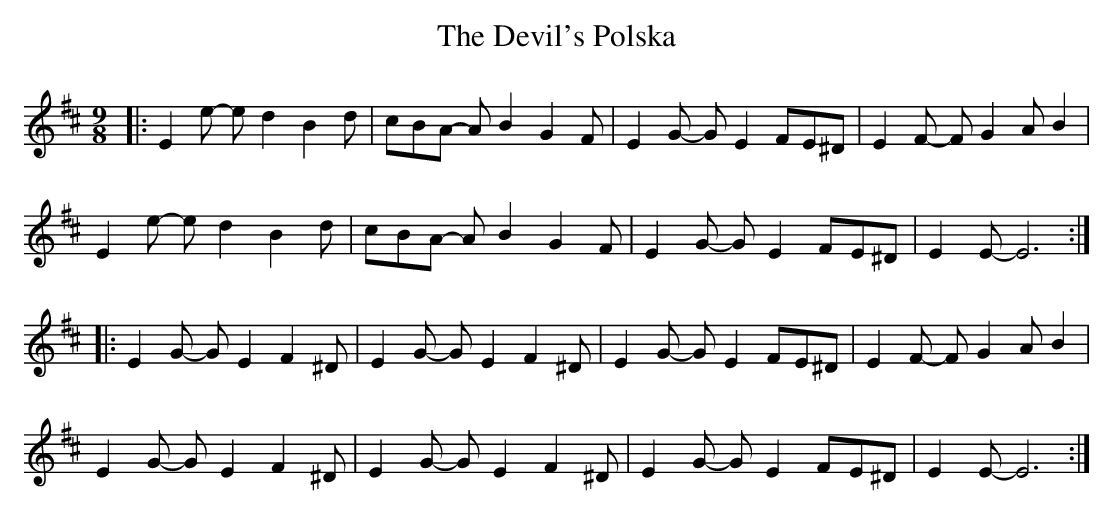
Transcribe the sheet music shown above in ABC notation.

X:1
T: The Devil's Polska
M: 3/4
L: 1/8
K: Edor
[M:9/8]|:E2e- ed2 B2d|cBA- AB2 G2F|E2G- GE2 FE^D|E2F -FG2 AB2|
E2e- ed2 B2d|cBA- AB2 G2F|E2G- GE2 FE^D|E2E -E6:|
|:E2G- GE2 F2^D|E2G- GE2 F2^D|E2G -GE2 FE^D|E2F -FG2 AB2|
E2G- GE2 F2^D|E2G- GE2 F2^D|E2G -GE2 FE^D|E2E- E6:|
